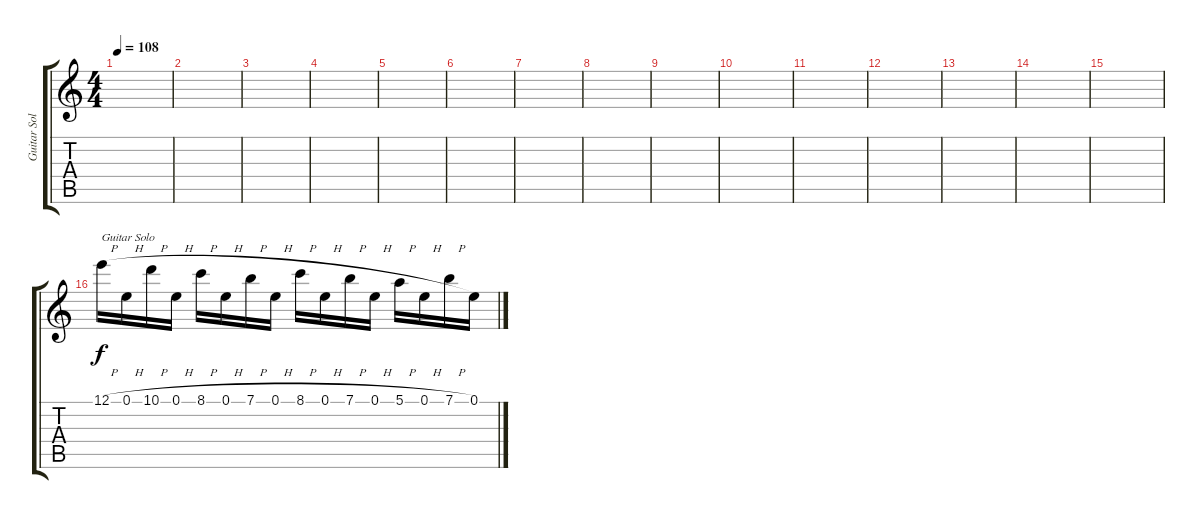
\track ("Guitar Solo - Introdução" "Guitar Sol") {instrument distortionguitar}
\staff {score tabs}
\tuning (E4 B3 G3 D3 A2 E2) {hide}
\ts (4 4)
\tempo 108
\clef g2
\ks c
|
|
|
|
|
|
|
|
|
|
|
|
|
|
|
12.1{h}.16{txt "Guitar Solo "} 0.1{h}.16 10.1{h}.16 0.1{h}.16 8.1{h}.16 0.1{h}.16 7.1{h}.16 0.1{h}.16 8.1{h}.16 0.1{h}.16 7.1{h}.16 0.1{h}.16 5.1{h}.16 0.1{h}.16 7.1{h}.16 0.1{h}.16
